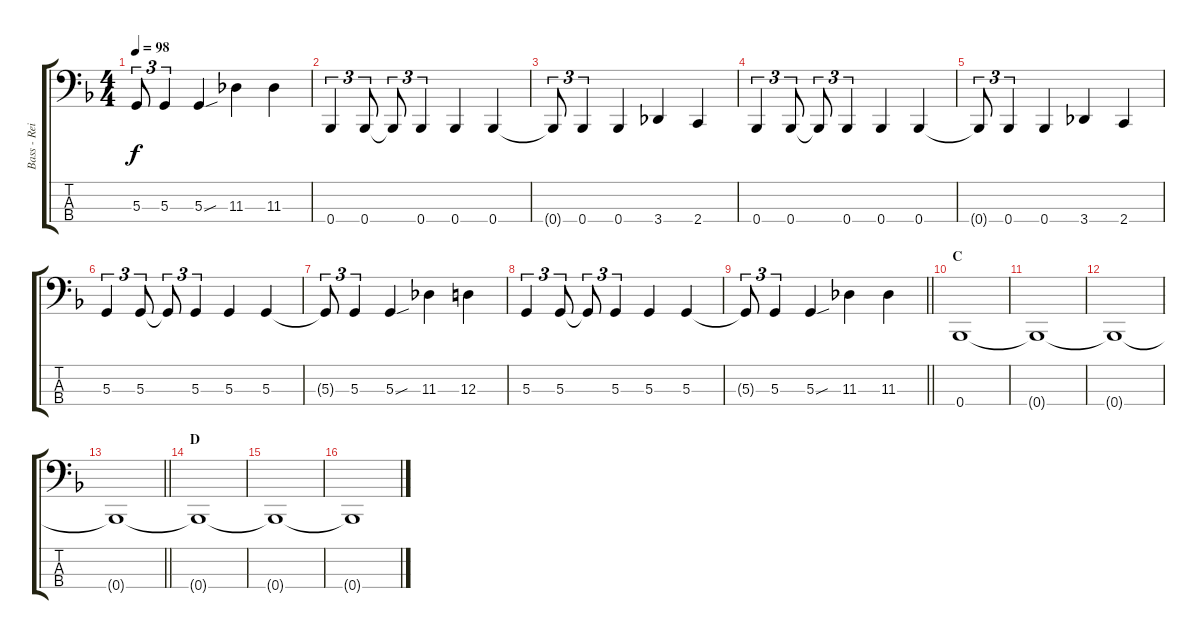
\track ("Bass - Reita" "Bass - Rei") {instrument electricbasspick}
\staff {score tabs}
\tuning (C2 G1 D1 Bb0) {hide}
\ts (4 4)
\tempo 98
\clef f4
\ks f
5.3{t}.8{tu (3 2) dy f} 5.3.4{tu (3 2)} 5.3{sou}.4 11.3.4 11.3.4 |
0.4.4{tu (3 2)} 0.4.8{tu (3 2)} 0.4{t}.8{tu (3 2)} 0.4.4{tu (3 2)} 0.4.4 0.4.4 |
0.4{t}.8{tu (3 2)} 0.4.4{tu (3 2)} 0.4.4 3.4.4 2.4.4 |
0.4.4{tu (3 2)} 0.4.8{tu (3 2)} 0.4{t}.8{tu (3 2)} 0.4.4{tu (3 2)} 0.4.4 0.4.4 |
0.4{t}.8{tu (3 2)} 0.4.4{tu (3 2)} 0.4.4 3.4.4 2.4.4 |
5.3.4{tu (3 2)} 5.3.8{tu (3 2)} 5.3{t}.8{tu (3 2)} 5.3.4{tu (3 2)} 5.3.4 5.3.4 |
5.3{t}.8{tu (3 2)} 5.3.4{tu (3 2)} 5.3{sou}.4 11.3.4 12.3.4 |
5.3.4{tu (3 2)} 5.3.8{tu (3 2)} 5.3{t}.8{tu (3 2)} 5.3.4{tu (3 2)} 5.3.4 5.3.4 |
\barLineRight lightlight
5.3{t}.8{tu (3 2)} 5.3.4{tu (3 2)} 5.3{sou}.4 11.3.4 11.3.4 |
\section ("" "C")
0.4.1 |
0.4{t}.1 |
0.4{t}.1 |
\barLineRight lightlight
0.4{t}.1 |
\section ("" "D")
0.4{t}.1 |
0.4{t}.1 |
0.4{t}.1
